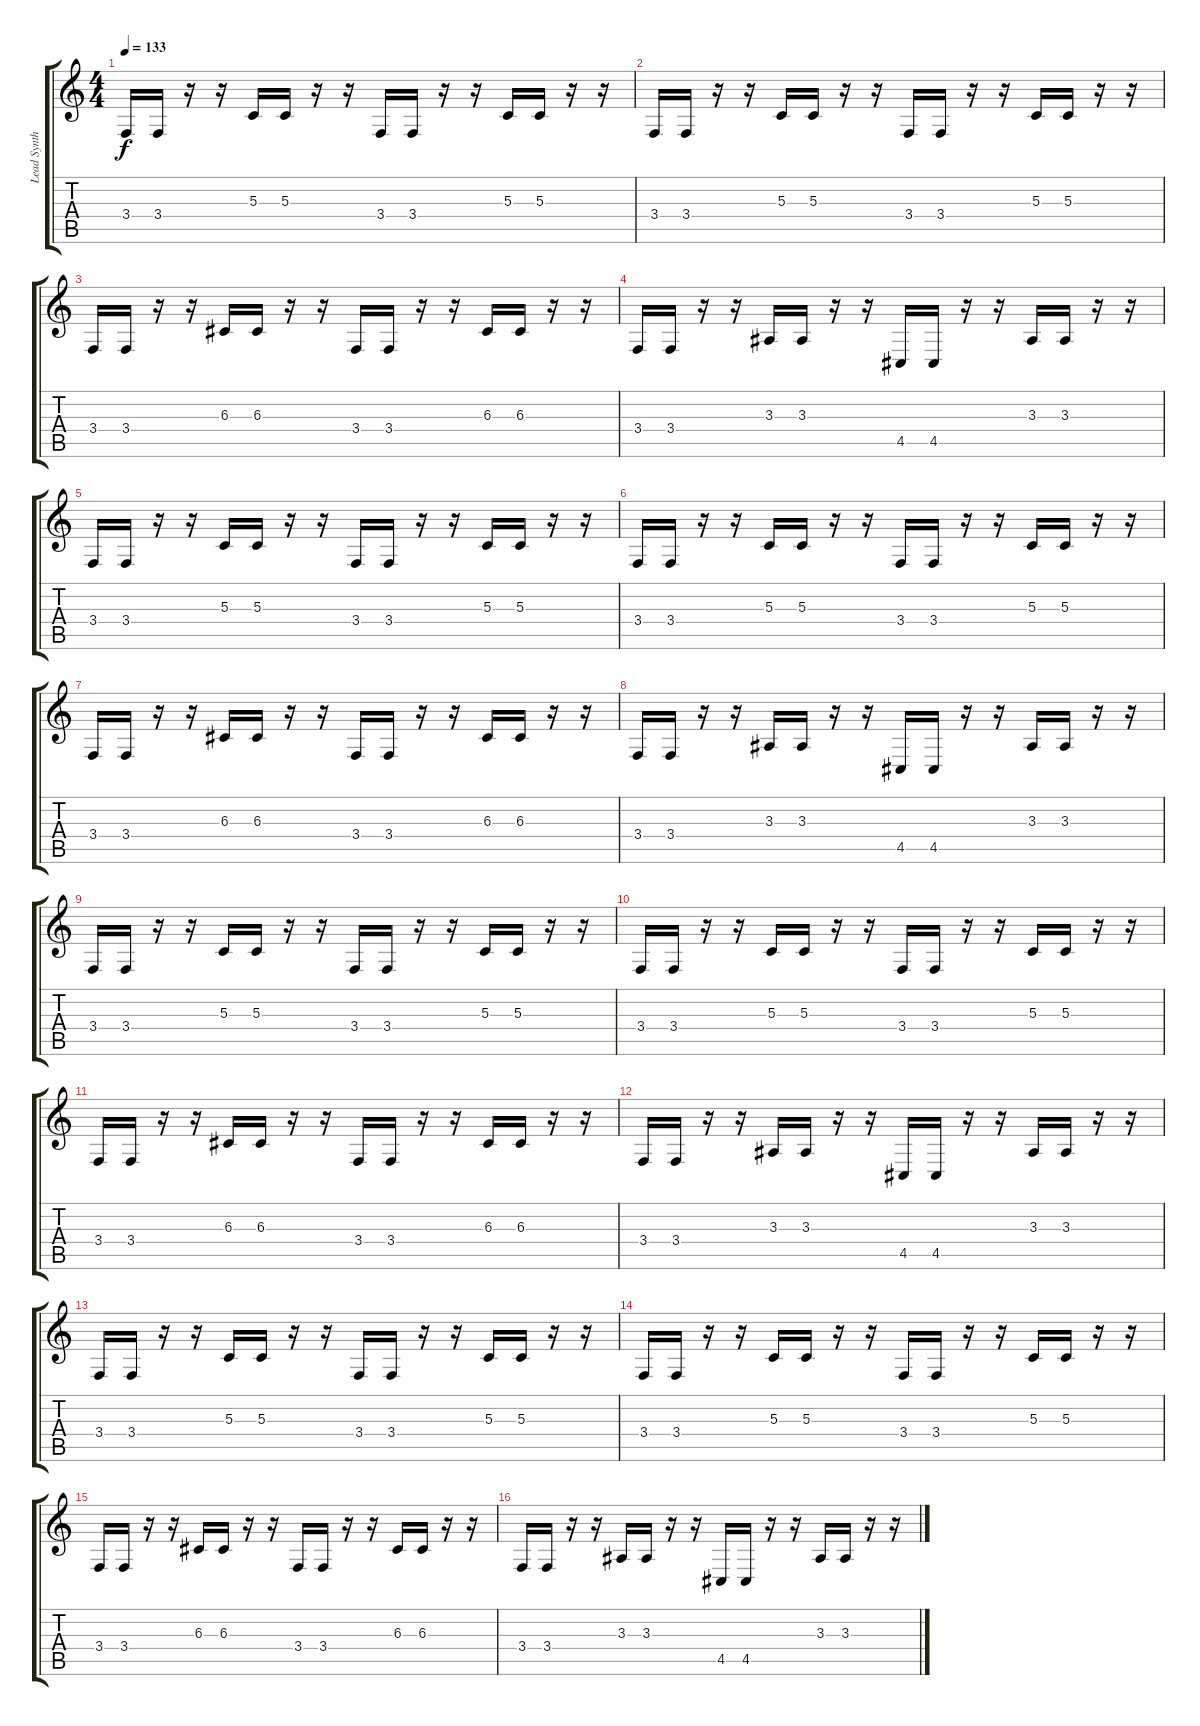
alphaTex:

\track ("Lead Synth" "Lead Synth") {instrument lead2sawtooth}
\staff {score tabs}
\tuning (E4 B3 G3 D3 A2 E2) {hide}
\ts (4 4)
\tempo 133
\clef g2
\ks c
3.4.16{dy f} 3.4.16 r.16 r.16 5.3.16 5.3.16 r.16 r.16 3.4.16 3.4.16 r.16 r.16 5.3.16 5.3.16 r.16 r.16 |
3.4.16 3.4.16 r.16 r.16 5.3.16 5.3.16 r.16 r.16 3.4.16 3.4.16 r.16 r.16 5.3.16 5.3.16 r.16 r.16 |
3.4.16 3.4.16 r.16 r.16 6.3.16 6.3.16 r.16 r.16 3.4.16 3.4.16 r.16 r.16 6.3.16 6.3.16 r.16 r.16 |
3.4.16 3.4.16 r.16 r.16 3.3.16 3.3.16 r.16 r.16 4.5.16 4.5.16 r.16 r.16 3.3.16 3.3.16 r.16 r.16 |
3.4.16 3.4.16 r.16 r.16 5.3.16 5.3.16 r.16 r.16 3.4.16 3.4.16 r.16 r.16 5.3.16 5.3.16 r.16 r.16 |
3.4.16 3.4.16 r.16 r.16 5.3.16 5.3.16 r.16 r.16 3.4.16 3.4.16 r.16 r.16 5.3.16 5.3.16 r.16 r.16 |
3.4.16 3.4.16 r.16 r.16 6.3.16 6.3.16 r.16 r.16 3.4.16 3.4.16 r.16 r.16 6.3.16 6.3.16 r.16 r.16 |
3.4.16 3.4.16 r.16 r.16 3.3.16 3.3.16 r.16 r.16 4.5.16 4.5.16 r.16 r.16 3.3.16 3.3.16 r.16 r.16 |
3.4.16 3.4.16 r.16 r.16 5.3.16 5.3.16 r.16 r.16 3.4.16 3.4.16 r.16 r.16 5.3.16 5.3.16 r.16 r.16 |
3.4.16 3.4.16 r.16 r.16 5.3.16 5.3.16 r.16 r.16 3.4.16 3.4.16 r.16 r.16 5.3.16 5.3.16 r.16 r.16 |
3.4.16 3.4.16 r.16 r.16 6.3.16 6.3.16 r.16 r.16 3.4.16 3.4.16 r.16 r.16 6.3.16 6.3.16 r.16 r.16 |
3.4.16 3.4.16 r.16 r.16 3.3.16 3.3.16 r.16 r.16 4.5.16 4.5.16 r.16 r.16 3.3.16 3.3.16 r.16 r.16 |
3.4.16 3.4.16 r.16 r.16 5.3.16 5.3.16 r.16 r.16 3.4.16 3.4.16 r.16 r.16 5.3.16 5.3.16 r.16 r.16 |
3.4.16 3.4.16 r.16 r.16 5.3.16 5.3.16 r.16 r.16 3.4.16 3.4.16 r.16 r.16 5.3.16 5.3.16 r.16 r.16 |
3.4.16 3.4.16 r.16 r.16 6.3.16 6.3.16 r.16 r.16 3.4.16 3.4.16 r.16 r.16 6.3.16 6.3.16 r.16 r.16 |
3.4.16 3.4.16 r.16 r.16 3.3.16 3.3.16 r.16 r.16 4.5.16 4.5.16 r.16 r.16 3.3.16 3.3.16 r.16 r.16
